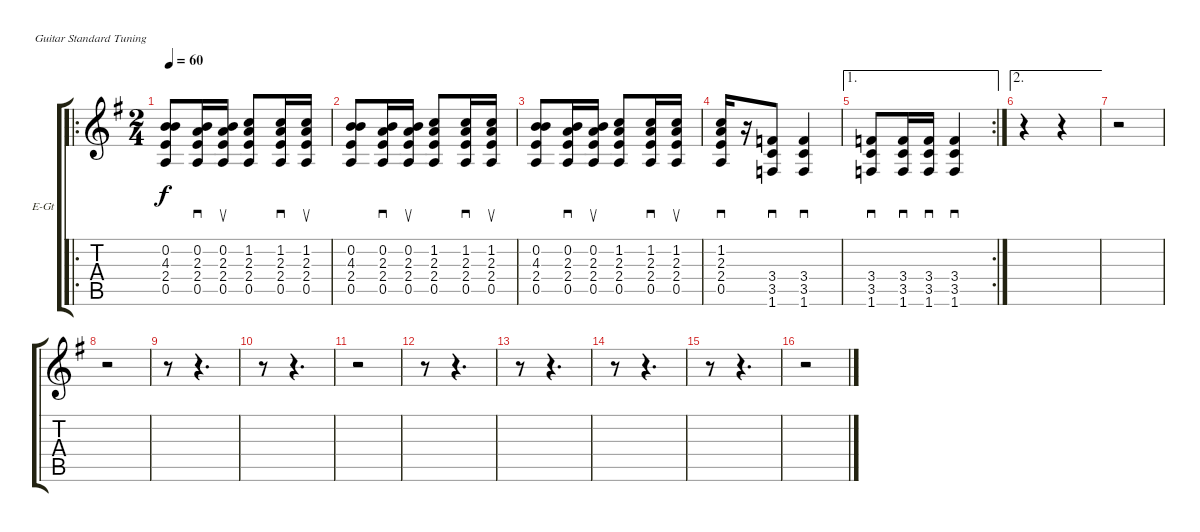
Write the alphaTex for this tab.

\defaultSystemsLayout 4
\bracketExtendMode groupsimilarinstruments
\firstSystemTrackNameOrientation horizontal
\otherSystemsTrackNameOrientation horizontal
\track ("Electric Guitar" "E-Gt") {instrument electricguitarclean}
\staff {score tabs}
\tuning (E4 B3 G3 D3 A2 E2)
\ro
\ts (2 4)
\tempo 60
\clef g2
\ks eminor
(0.2 4.3 2.4 0.5).8{dy f} (0.2 2.3 2.4 0.5).16{sd} (0.2 2.3 2.4 0.5).16{su} (1.2 2.3 2.4 0.5).8 (1.2 2.3 2.4 0.5).16{sd} (1.2 2.3 2.4 0.5).16{su} |
(0.2 4.3 2.4 0.5).8 (0.2 2.3 2.4 0.5).16{sd} (0.2 2.3 2.4 0.5).16{su} (1.2 2.3 2.4 0.5).8 (1.2 2.3 2.4 0.5).16{sd} (1.2 2.3 2.4 0.5).16{su} |
(0.2 4.3 2.4 0.5).8 (0.2 2.3 2.4 0.5).16{sd} (0.2 2.3 2.4 0.5).16{su} (1.2 2.3 2.4 0.5).8 (1.2 2.3 2.4 0.5).16{sd} (1.2 2.3 2.4 0.5).16{su} |
(1.2 2.3 2.4 0.5).16{sd} r.16 (3.4 3.5 1.6).8{sd} (3.4 3.5 1.6).4{sd} |
\ae 1
\rc 2
\scale
0.739915 (3.4 3.5 1.6).8{sd} (3.4 3.5 1.6).16{sd} (3.4 3.5 1.6).16{sd} (3.4 3.5 1.6).4{sd} |
\ae 2
\scale
0.260062 r.4 r.4 |
\scale 0
r.2 |
\scale 0
r.2 |
\scale 0
r.8 r.4{d} |
\scale 0
r.8 r.4{d} |
\scale 0
r.2 |
\scale 0
r.8 r.4{d} |
\scale 0
r.8 r.4{d} |
\scale 0
r.8 r.4{d} |
\scale 0
r.8 r.4{d} |
\scale 0
r.2
